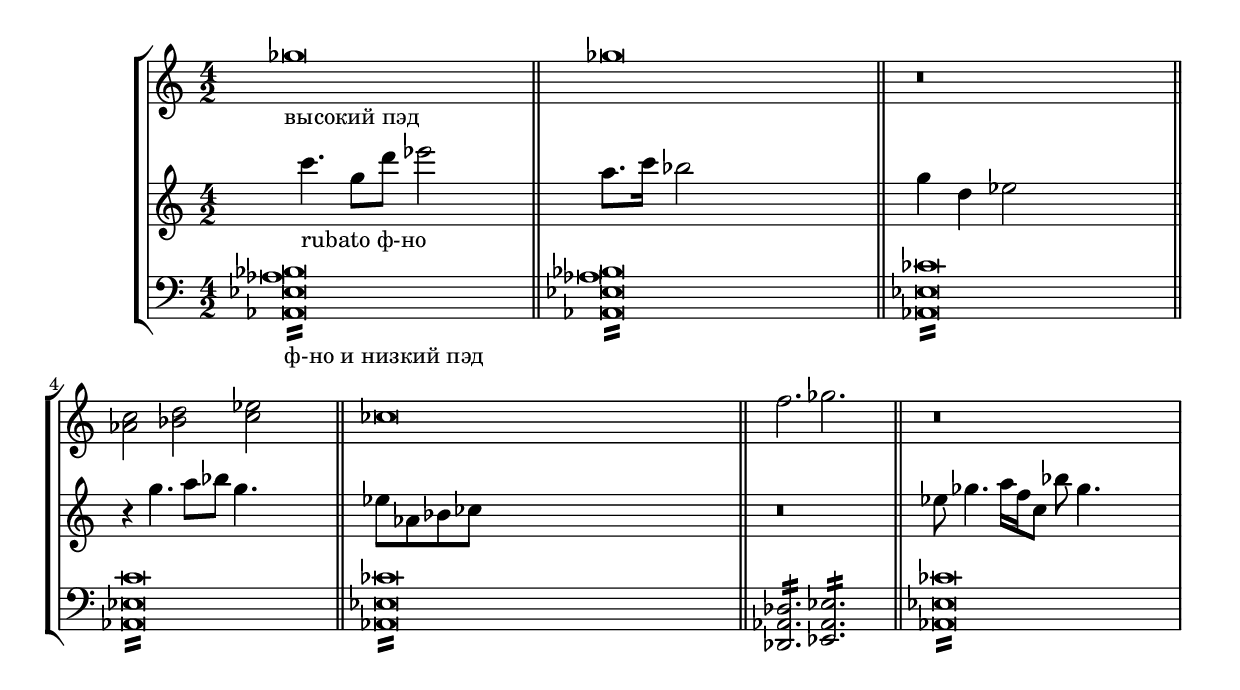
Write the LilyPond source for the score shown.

\version "2.18.2"
\header {
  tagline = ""  % removed
}
% \include "lilypond-book-preamble.ly"


global = {
\key g \major
  \time 2/4
}


\parallelMusic #'(
voiceA 
voiceB 
voiceC
) 
% rhMusic
% lhMusic

{
  	%--------------------bar1 

      \time 4/2
      ges''\breve_"высокий пэд" | 
      s4. c''4._"rubato ф-но" g8 d'8 es2 s2 | \bar "||"
      \clef "bass" <as es' as bes>\breve:16_"ф-но и низкий пэд" |

	%--------------------bar2 


     ges\breve |
     a,8. c16 bes2 s2. s2 | \bar "||"
     <as es' as bes>\breve:16 |    
    
      %--------------------bar3 

	r\breve |
      g4 d es2 s1 | \bar "||"
       <as es' ces'>\breve:16 |

      %--------------------bar4 

      <as, c>2 <bes d>2 <c es>2 s2 |
      r4 g4. a8 bes8 g4. s2. | \bar "||"
      <as es' c'>\breve:16 |

      %--------------------bar5 

      ces\breve |
      es8 as, bes ces s1. | \bar "||"
      <as es' ces'>\breve:16 |

      %--------------------bar6 

      f2. ges2. s2 |
      r\breve | \bar "||"
      <des, as' des>2.:16 <es as es'>2.:16 s2 |

      %--------------------bar7 

      r\breve |
      es8 ges4. a16 f c8 bes' ges4. s2. | \bar "||"
      <as es' ces'>\breve:16 | 

 }

%\layout {
%  \context {
%    \Score
%    \override #'(BarNumber break-visibility) = #all-visible
%  }
%}

\score {
\new StaffGroup <<
  \new Staff 
%   \with {instrumentName = #"Струнные "} 
    \relative c' { \voiceA }
  \new Staff 
%   \with {instrumentName = #"Фортепиано "} 
    \relative c' { \voiceB }
  \new Staff 
%   \with {instrumentName = #"Ф-но и низкий пэд "} 
    \relative c { \voiceC }
%  \new Staff 
%   \with {instrumentName = #"Электрогитара "} 
    %\relative c' { \voiceC }
%  \new PianoStaff <<
%    \new Staff \rhMusic
%    \new Staff \lhMusic
%    >>
>>
}
